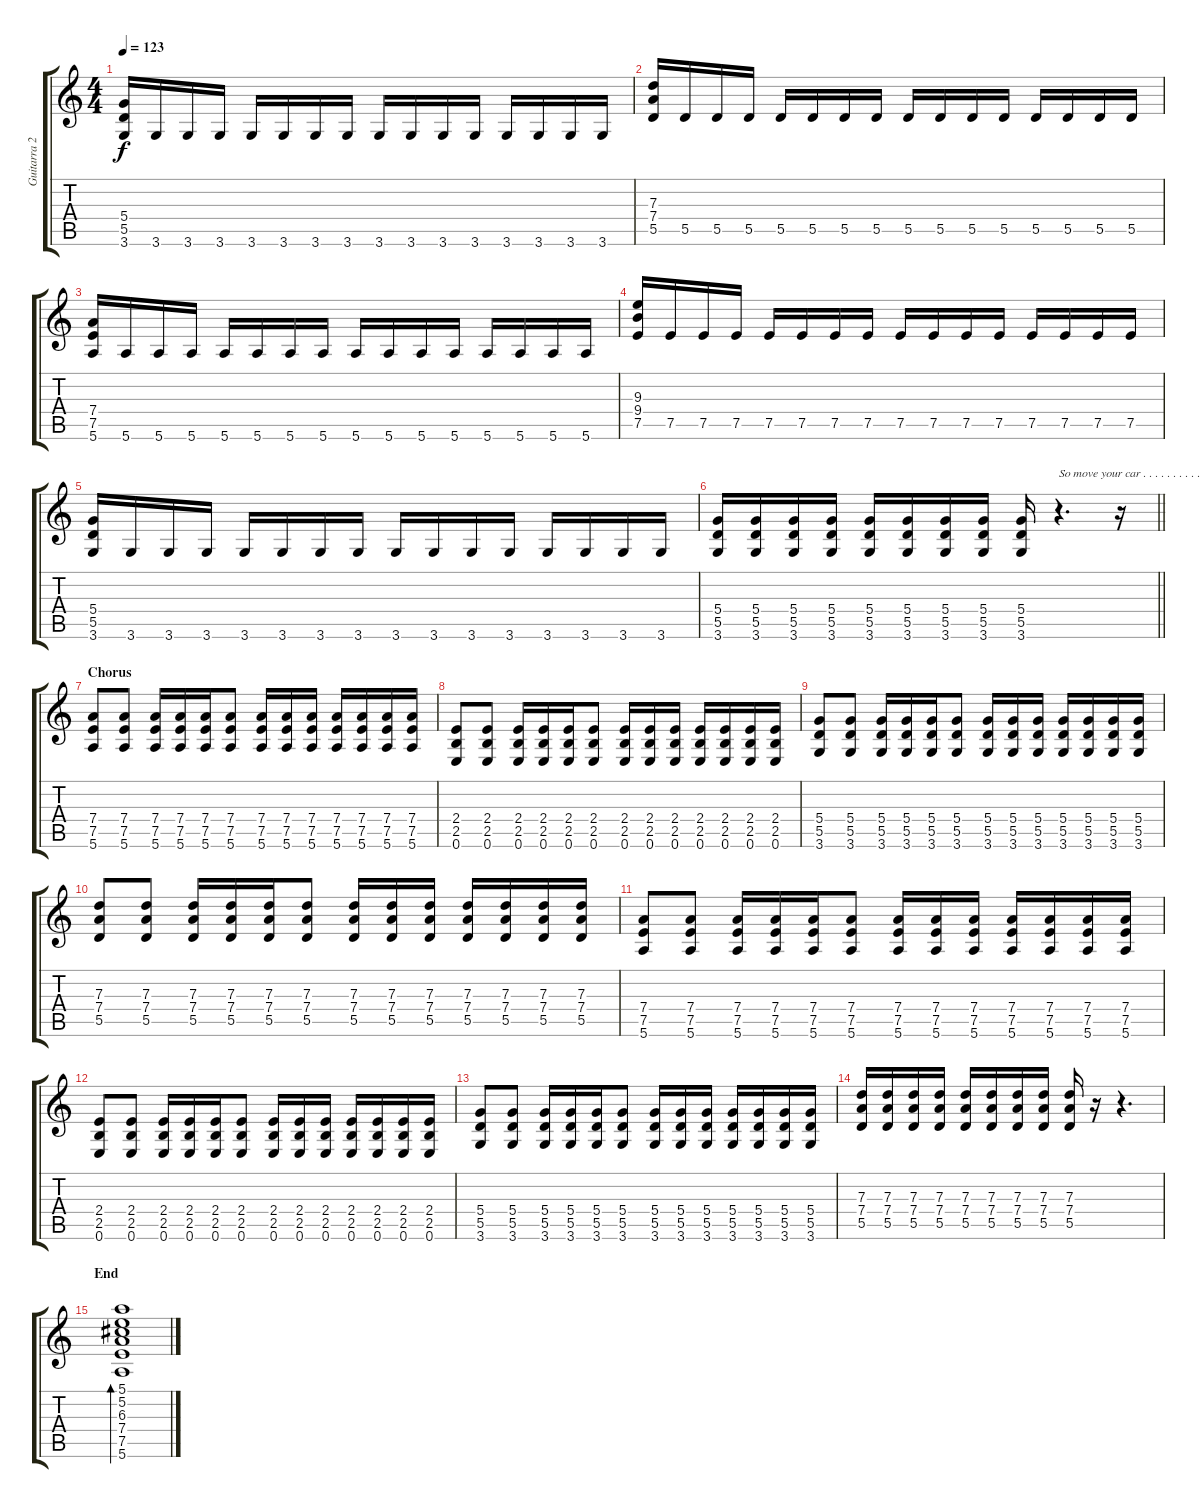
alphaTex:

\track ("Guitarra 2 - Erik" "Guitarra 2") {instrument distortionguitar}
\staff {score tabs}
\tuning (E4 B3 G3 D3 A2 E2) {hide}
\ts (4 4)
\tempo 123
\clef g2
\ks c
(5.4 5.5 3.6).16{dy f} 3.6.16 3.6.16 3.6.16 3.6.16 3.6.16 3.6.16 3.6.16 3.6.16 3.6.16 3.6.16 3.6.16 3.6.16 3.6.16 3.6.16 3.6.16 |
(7.3 7.4 5.5).16 5.5.16 5.5.16 5.5.16 5.5.16 5.5.16 5.5.16 5.5.16 5.5.16 5.5.16 5.5.16 5.5.16 5.5.16 5.5.16 5.5.16 5.5.16 |
(7.4 7.5 5.6).16 5.6.16 5.6.16 5.6.16 5.6.16 5.6.16 5.6.16 5.6.16 5.6.16 5.6.16 5.6.16 5.6.16 5.6.16 5.6.16 5.6.16 5.6.16 |
(9.3 9.4 7.5).16 7.5.16 7.5.16 7.5.16 7.5.16 7.5.16 7.5.16 7.5.16 7.5.16 7.5.16 7.5.16 7.5.16 7.5.16 7.5.16 7.5.16 7.5.16 |
(5.4 5.5 3.6).16 3.6.16 3.6.16 3.6.16 3.6.16 3.6.16 3.6.16 3.6.16 3.6.16 3.6.16 3.6.16 3.6.16 3.6.16 3.6.16 3.6.16 3.6.16 |
\barLineRight lightlight
(5.4 5.5 3.6).16{volume 13} (5.4 5.5 3.6).16 (5.4 5.5 3.6).16 (5.4 5.5 3.6).16 (5.4 5.5 3.6).16 (5.4 5.5 3.6).16 (5.4 5.5 3.6).16 (5.4 5.5 3.6).16 (5.4 5.5 3.6).16 r.4{d txt "So move your car . . . . . . . . . . . ."} r.16 |
\section ("" "Chorus")
(7.4 7.5 5.6).8{volume 13} (7.4 7.5 5.6).8 (7.4 7.5 5.6).16 (7.4 7.5 5.6).16 (7.4 7.5 5.6).16 (7.4 7.5 5.6).8 (7.4 7.5 5.6).16 (7.4 7.5 5.6).16 (7.4 7.5 5.6).16 (7.4 7.5 5.6).16 (7.4 7.5 5.6).16 (7.4 7.5 5.6).16 (7.4 7.5 5.6).16 |
(2.4 2.5 0.6).8 (2.4 2.5 0.6).8 (2.4 2.5 0.6).16 (2.4 2.5 0.6).16 (2.4 2.5 0.6).16 (2.4 2.5 0.6).8 (2.4 2.5 0.6).16 (2.4 2.5 0.6).16 (2.4 2.5 0.6).16 (2.4 2.5 0.6).16 (2.4 2.5 0.6).16 (2.4 2.5 0.6).16 (2.4 2.5 0.6).16 |
(5.4 5.5 3.6).8 (5.4 5.5 3.6).8 (5.4 5.5 3.6).16 (5.4 5.5 3.6).16 (5.4 5.5 3.6).16 (5.4 5.5 3.6).8 (5.4 5.5 3.6).16 (5.4 5.5 3.6).16 (5.4 5.5 3.6).16 (5.4 5.5 3.6).16 (5.4 5.5 3.6).16 (5.4 5.5 3.6).16 (5.4 5.5 3.6).16 |
(7.3 7.4 5.5).8 (7.3 7.4 5.5).8 (7.3 7.4 5.5).16 (7.3 7.4 5.5).16 (7.3 7.4 5.5).16 (7.3 7.4 5.5).8 (7.3 7.4 5.5).16 (7.3 7.4 5.5).16 (7.3 7.4 5.5).16 (7.3 7.4 5.5).16 (7.3 7.4 5.5).16 (7.3 7.4 5.5).16 (7.3 7.4 5.5).16 |
(7.4 7.5 5.6).8{volume 13} (7.4 7.5 5.6).8 (7.4 7.5 5.6).16 (7.4 7.5 5.6).16 (7.4 7.5 5.6).16 (7.4 7.5 5.6).8 (7.4 7.5 5.6).16 (7.4 7.5 5.6).16 (7.4 7.5 5.6).16 (7.4 7.5 5.6).16 (7.4 7.5 5.6).16 (7.4 7.5 5.6).16 (7.4 7.5 5.6).16 |
(2.4 2.5 0.6).8 (2.4 2.5 0.6).8 (2.4 2.5 0.6).16 (2.4 2.5 0.6).16 (2.4 2.5 0.6).16 (2.4 2.5 0.6).8 (2.4 2.5 0.6).16 (2.4 2.5 0.6).16 (2.4 2.5 0.6).16 (2.4 2.5 0.6).16 (2.4 2.5 0.6).16 (2.4 2.5 0.6).16 (2.4 2.5 0.6).16 |
(5.4 5.5 3.6).8 (5.4 5.5 3.6).8 (5.4 5.5 3.6).16 (5.4 5.5 3.6).16 (5.4 5.5 3.6).16 (5.4 5.5 3.6).8 (5.4 5.5 3.6).16 (5.4 5.5 3.6).16 (5.4 5.5 3.6).16 (5.4 5.5 3.6).16 (5.4 5.5 3.6).16 (5.4 5.5 3.6).16 (5.4 5.5 3.6).16 |
(7.3 7.4 5.5).16 (7.3 7.4 5.5).16 (7.3 7.4 5.5).16 (7.3 7.4 5.5).16 (7.3 7.4 5.5).16 (7.3 7.4 5.5).16 (7.3 7.4 5.5).16 (7.3 7.4 5.5).16 (7.3 7.4 5.5).16 r.16 r.4{d} |
\section ("" "End")
(5.1 5.2 6.3 7.4 7.5 5.6).1{bd 240 volume 12 instrument acousticguitarsteel}
